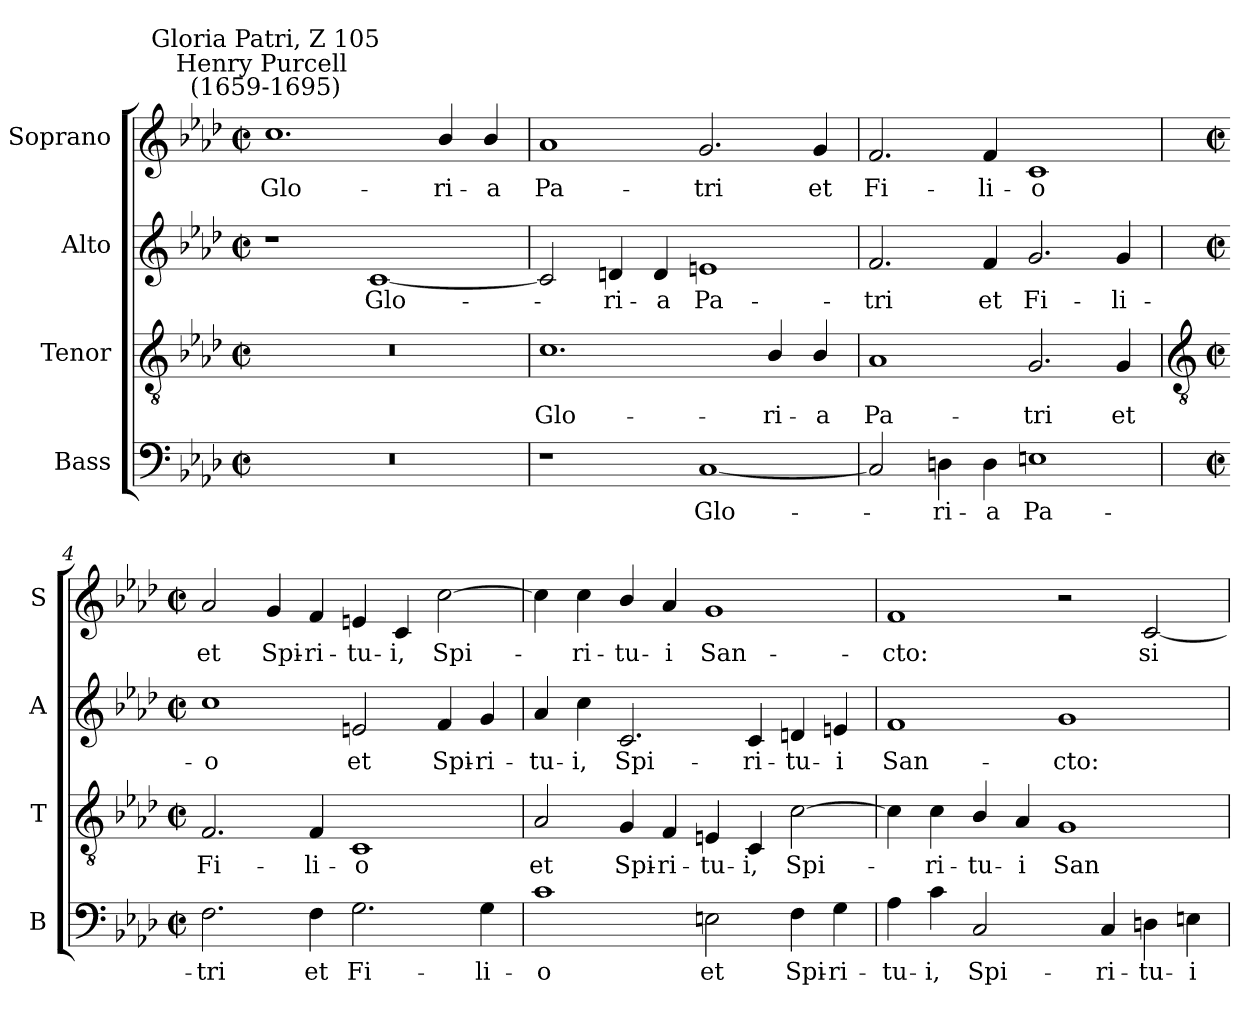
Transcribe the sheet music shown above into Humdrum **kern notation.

**kern	**text	**kern	**text	**kern	**text	**kern	**text
*part4	*part4	*part3	*part3	*part2	*part2	*part1	*part1
*staff4	*staff4	*staff3	*staff3	*staff2	*staff2	*staff1	*staff1
*I"Bass	*	*I"Tenor	*	*I"Alto	*	*I"Soprano	*
*I'B	*	*I'T	*	*I'A	*	*I'S	*
*clefF4	*	*clefGv2	*	*clefG2	*	*clefG2	*
*k[b-e-a-d-]	*	*k[b-e-a-d-]	*	*k[b-e-a-d-]	*	*k[b-e-a-d-]	*
*A-:	*	*A-:	*	*A-:	*	*A-:	*
*M4/2	*	*M4/2	*	*M4/2	*	*M4/2	*
*met(c|)	*	*met(c|)	*	*met(c|)	*	*met(c|)	*
=1	=1	=1	=1	=1	=1	=1	=1
!	!	!	!	!	!	!LO:TX:a:cj:t=Henry Purcell \n(1659-1695)	!
!	!	!	!	!	!	!LO:TX:a:cj:t=Gloria Patri, Z 105	!
!	!	!	!	!	!	!	!LO:LY:b
0r	.	0r	.	1r	.	1.cc	Glo-
!	!	!	!	!	!LO:LY:b	!	!
.	.	.	.	[1c	Glo-	.	.
!	!	!	!	!	!	!	!LO:LY:b
.	.	.	.	.	.	4b-/	-ri-
!	!	!	!	!	!	!	!LO:LY:b
.	.	.	.	.	.	4b-/	-a
=2	=2	=2	=2	=2	=2	=2	=2
!	!	!	!LO:LY:b	!	!	!	!LO:LY:b
1r	.	1.c	Glo-	2c]	.	1a-/	Pa-
!	!	!	!	!	!LO:LY:b	!	!
.	.	.	.	4dn	ri-	.	.
!	!	!	!	!	!LO:LY:b	!	!
.	.	.	.	4d	-a	.	.
!	!LO:LY:b	!	!	!	!LO:LY:b	!	!LO:LY:b
[1C	Glo-	.	.	1en	Pa-	2.g	-tri
!	!	!	!LO:LY:b	!	!	!	!
.	.	4B-/	-ri-	.	.	.	.
!	!	!	!LO:LY:b	!	!	!	!LO:LY:b
.	.	4B-/	-a	.	.	4g	et
=3	=3	=3	=3	=3	=3	=3	=3
!	!	!	!LO:LY:b	!	!LO:LY:b	!	!LO:LY:b
2C]	.	1A-/	Pa-	2.f	-tri	2.f	Fi-
!	!LO:LY:b	!	!	!	!	!	!
4Dn	ri-	.	.	.	.	.	.
!	!LO:LY:b	!	!	!	!LO:LY:b	!	!LO:LY:b
4D	-a	.	.	4f	et	4f	-li-
!	!LO:LY:b	!	!LO:LY:b	!	!LO:LY:b	!	!LO:LY:b
1En	Pa-	2.G	-tri	2.g	Fi-	1c	-o
!	!	!	!LO:LY:b	!	!LO:LY:b	!	!
.	.	4G	et	4g	-li-	.	.
!!LO:LB:g=z
=4	=4	=4	=4	=4	=4	=4	=4
*	*	*clefGv2	*	*	*	*	*
*M4/2	*	*M4/2	*	*M4/2	*	*M4/2	*
*met(c|)	*	*met(c|)	*	*met(c|)	*	*met(c|)	*
!	!LO:LY:b	!	!LO:LY:b	!	!LO:LY:b	!	!LO:LY:b
2.F	-tri	2.F	Fi-	1cc	-o	2a-/	et
!	!	!	!	!	!	!	!LO:LY:b
.	.	.	.	.	.	4g	Spi-
!	!LO:LY:b	!	!LO:LY:b	!	!	!	!LO:LY:b
4F	et	4F	-li-	.	.	4f	-ri-
!	!LO:LY:b	!	!LO:LY:b	!	!LO:LY:b	!	!LO:LY:b
2.G	Fi-	1C	-o	2en	et	4en	-tu-
!	!	!	!	!	!	!	!LO:LY:b
.	.	.	.	.	.	4c	-i,
!	!	!	!	!	!LO:LY:b	!	!LO:LY:b
.	.	.	.	4f	Spi-	[2cc	Spi-
!	!LO:LY:b	!	!	!	!LO:LY:b	!	!
4G	-li-	.	.	4g	-ri-	.	.
=5	=5	=5	=5	=5	=5	=5	=5
!	!LO:LY:b	!	!LO:LY:b	!	!LO:LY:b	!	!
1c	-o	2A-/	et	4a-	-tu-	4cc]	.
!	!	!	!	!	!LO:LY:b	!	!LO:LY:b
.	.	.	.	4cc	-i,	4cc	ri-
!	!	!	!LO:LY:b	!	!LO:LY:b	!	!LO:LY:b
.	.	4G	Spi-	2.c	Spi-	4b-/	-tu-
!	!	!	!LO:LY:b	!	!	!	!LO:LY:b
.	.	4F	-ri-	.	.	4a-/	-i
!	!LO:LY:b	!	!LO:LY:b	!	!	!	!LO:LY:b
2En	et	4En	-tu-	.	.	1g	San-
!	!	!	!LO:LY:b	!	!LO:LY:b	!	!
.	.	4C	-i,	4c	-ri-	.	.
!	!LO:LY:b	!	!LO:LY:b	!	!LO:LY:b	!	!
4F	Spi-	[2c	Spi-	4dn	-tu-	.	.
!	!LO:LY:b	!	!	!	!LO:LY:b	!	!
4G	-ri-	.	.	4en	-i	.	.
=6	=6	=6	=6	=6	=6	=6	=6
!	!LO:LY:b	!	!	!	!LO:LY:b	!	!LO:LY:b
4A-	-tu-	4c]	.	1f	San-	1f	-cto:
!	!LO:LY:b	!	!LO:LY:b	!	!	!	!
4c	-i,	4c	ri-	.	.	.	.
!	!LO:LY:b	!	!LO:LY:b	!	!	!	!
2C	Spi-	4B-/	-tu-	.	.	.	.
!	!	!	!LO:LY:b	!	!	!	!
.	.	4A-/	-i	.	.	.	.
!	!	!	!LO:LY:b	!	!LO:LY:b	!	!
4ryy	.	1G	San-	1g	-cto:	2r	.
!	!LO:LY:b	!	!	!	!	!	!
4C	-ri-	.	.	.	.	.	.
!	!LO:LY:b	!	!	!	!	!	!LO:LY:b
4Dn	-tu-	.	.	.	.	[2c	si-
!	!LO:LY:b	!	!	!	!	!	!
4En	-i	.	.	.	.	.	.
=	=	=	=	=	=	=	=
*-	*-	*-	*-	*-	*-	*-	*-
